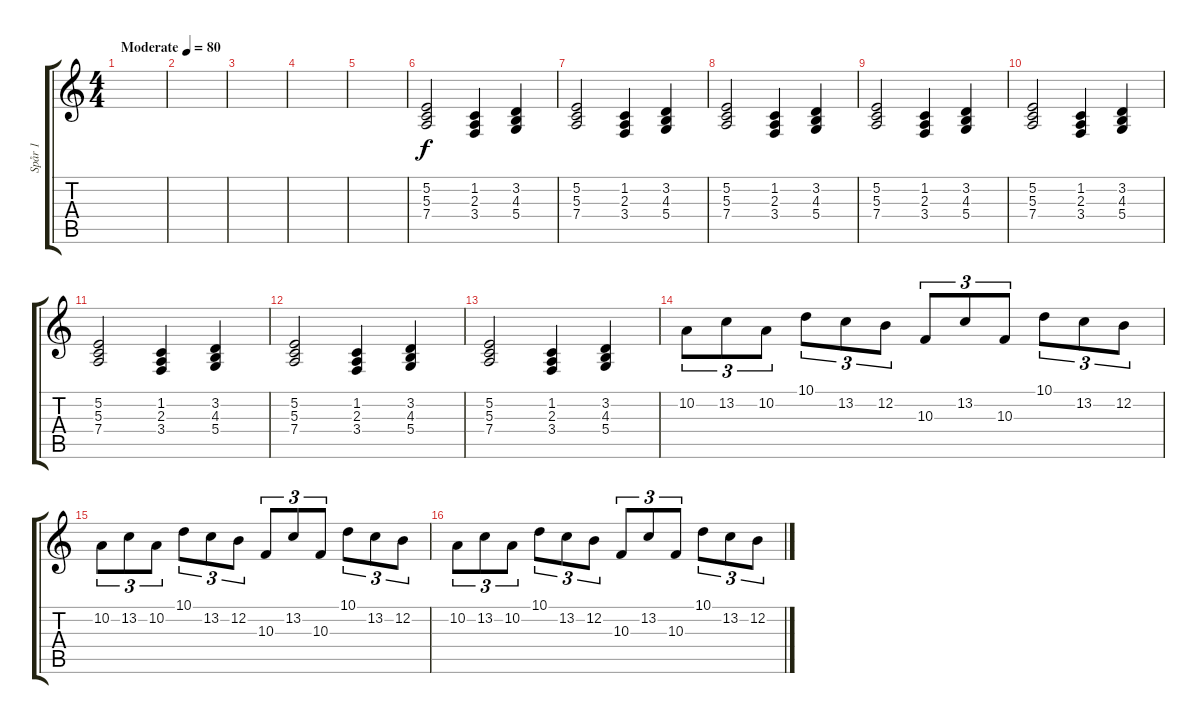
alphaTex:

\track ("Spår 1" "Spår 1") {instrument stringensemble1}
\staff {score tabs}
\tuning (E4 B3 G3 D3 A2 E2) {hide}
\ts (4 4)
\tempo (80 "Moderate")
\clef g2
\ks c
|
|
|
|
|
(5.2 5.3 7.4).2 (1.2 2.3 3.4).4 (3.2 4.3 5.4).4 |
(5.2 5.3 7.4).2 (1.2 2.3 3.4).4 (3.2 4.3 5.4).4 |
(5.2 5.3 7.4).2 (1.2 2.3 3.4).4 (3.2 4.3 5.4).4 |
(5.2 5.3 7.4).2 (1.2 2.3 3.4).4 (3.2 4.3 5.4).4 |
(5.2 5.3 7.4).2 (1.2 2.3 3.4).4 (3.2 4.3 5.4).4 |
(5.2 5.3 7.4).2 (1.2 2.3 3.4).4 (3.2 4.3 5.4).4 |
(5.2 5.3 7.4).2 (1.2 2.3 3.4).4 (3.2 4.3 5.4).4 |
(5.2 5.3 7.4).2 (1.2 2.3 3.4).4 (3.2 4.3 5.4).4 |
10.2.8{tu (3 2)} 13.2.8{tu (3 2)} 10.2.8{tu (3 2)} 10.1.8{tu (3 2)} 13.2.8{tu (3 2)} 12.2.8{tu (3 2)} 10.3.8{tu (3 2)} 13.2.8{tu (3 2)} 10.3.8{tu (3 2)} 10.1.8{tu (3 2)} 13.2.8{tu (3 2)} 12.2.8{tu (3 2)} |
10.2.8{tu (3 2)} 13.2.8{tu (3 2)} 10.2.8{tu (3 2)} 10.1.8{tu (3 2)} 13.2.8{tu (3 2)} 12.2.8{tu (3 2)} 10.3.8{tu (3 2)} 13.2.8{tu (3 2)} 10.3.8{tu (3 2)} 10.1.8{tu (3 2)} 13.2.8{tu (3 2)} 12.2.8{tu (3 2)} |
10.2.8{tu (3 2)} 13.2.8{tu (3 2)} 10.2.8{tu (3 2)} 10.1.8{tu (3 2)} 13.2.8{tu (3 2)} 12.2.8{tu (3 2)} 10.3.8{tu (3 2)} 13.2.8{tu (3 2)} 10.3.8{tu (3 2)} 10.1.8{tu (3 2)} 13.2.8{tu (3 2)} 12.2.8{tu (3 2)}
